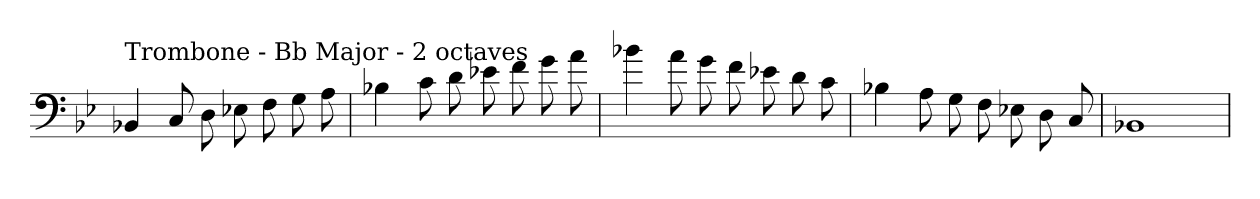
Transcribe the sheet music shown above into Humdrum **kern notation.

**kern
*part1
*staff1
*clefF4
*k[b-e-]
*B-:
=
!LO:TX:a:t=Trombone - Bb Major - 2 octaves
4BB-X
8C
8D
8E-X
8F
8G
8A
=
4B-X
8c
8d
8e-X
8f
8g
8a
=
4b-X
8a
8g
8f
8e-X
8d
8c
=
4B-X
8A
8G
8F
8E-X
8D
8C
=
1BB-X
=
*-
